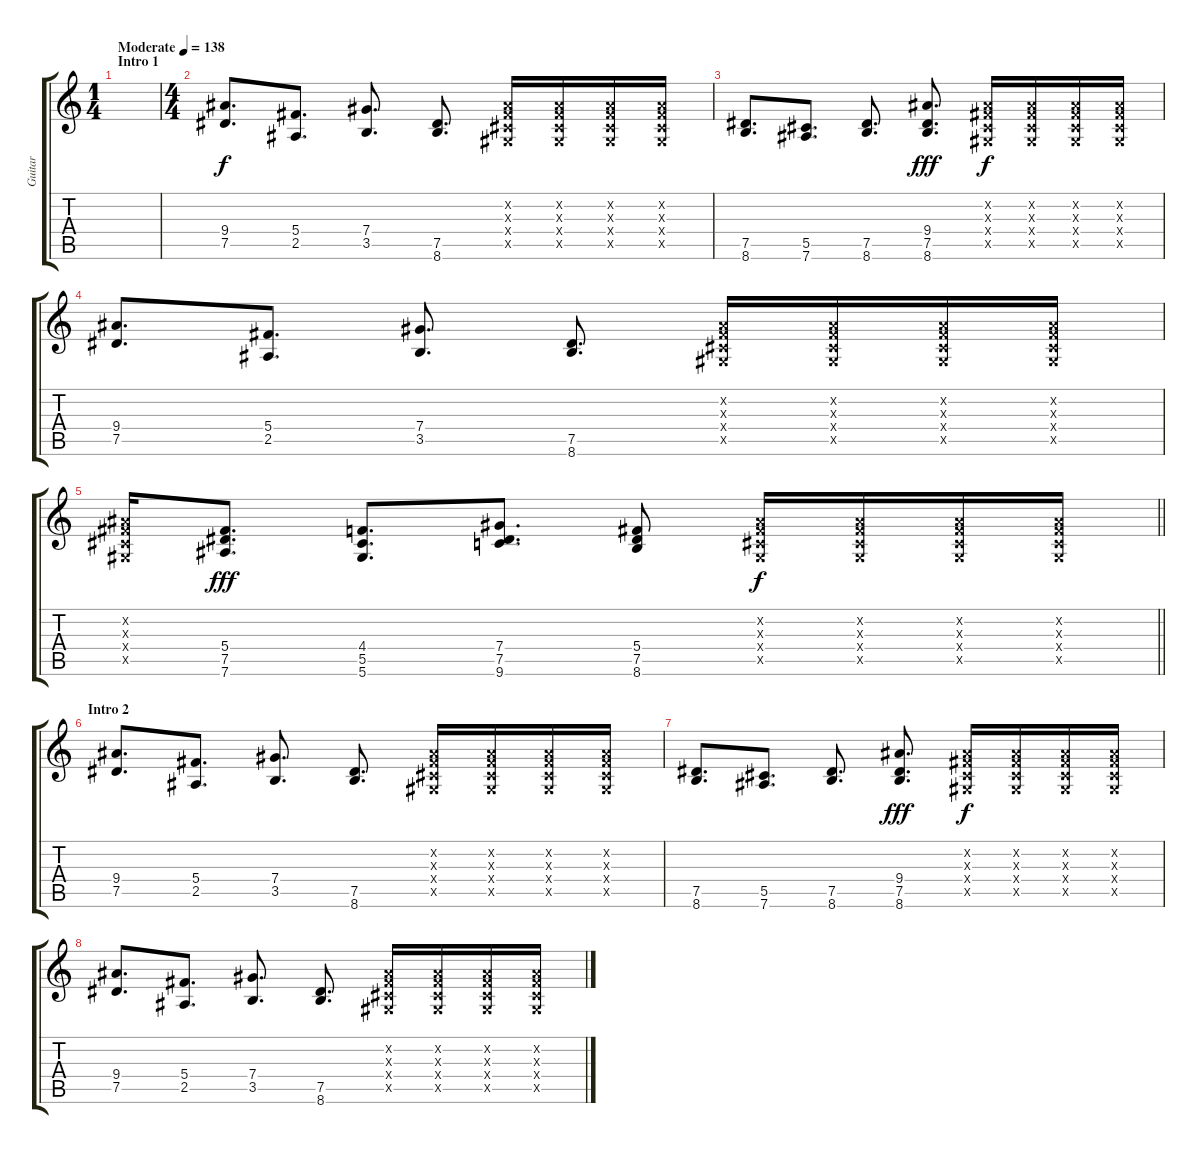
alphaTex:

\track ("Guitar" "Guitar") {instrument distortionguitar}
\staff {score tabs}
\tuning (Eb4 Bb3 Gb3 Db3 Ab2 Eb2) {hide}
\ts (1 4)
\section ("" "Intro 1")
\tempo (138 "Moderate")
\clef g2
\ks c
|
\ts (4 4)
(9.4 7.5).8{d} (5.4 2.5).8{d} (7.4 3.5).8{d} (7.5 8.6).8{d} (0.2{x} 0.3{x} 0.4{x} 0.5{x}).16 (0.2{x} 0.3{x} 0.4{x} 0.5{x}).16 (0.2{x} 0.3{x} 0.4{x} 0.5{x}).16 (0.2{x} 0.3{x} 0.4{x} 0.5{x}).16 |
(7.5 8.6).8{d} (5.5 7.6).8{d} (7.5 8.6).8{d} (9.4 7.5 8.6).8{d dy fff} (0.2{x} 0.3{x} 0.4{x} 0.5{x}).16{dy f} (0.2{x} 0.3{x} 0.4{x} 0.5{x}).16 (0.2{x} 0.3{x} 0.4{x} 0.5{x}).16 (0.2{x} 0.3{x} 0.4{x} 0.5{x}).16 |
(9.4 7.5).8{d} (5.4 2.5).8{d} (7.4 3.5).8{d} (7.5 8.6).8{d} (0.2{x} 0.3{x} 0.4{x} 0.5{x}).16 (0.2{x} 0.3{x} 0.4{x} 0.5{x}).16 (0.2{x} 0.3{x} 0.4{x} 0.5{x}).16 (0.2{x} 0.3{x} 0.4{x} 0.5{x}).16 |
\barLineRight lightlight
(0.2{x} 0.3{x} 0.4{x} 0.5{x}).16 (5.4 7.5 7.6).8{d dy fff} (4.4 5.5 5.6).8{d} (7.4 7.5 9.6).8{d} (5.4 7.5 8.6).8 (0.2{x} 0.3{x} 0.4{x} 0.5{x}).16{dy f} (0.2{x} 0.3{x} 0.4{x} 0.5{x}).16 (0.2{x} 0.3{x} 0.4{x} 0.5{x}).16 (0.2{x} 0.3{x} 0.4{x} 0.5{x}).16 |
\section ("" "Intro 2")
(9.4 7.5).8{d} (5.4 2.5).8{d} (7.4 3.5).8{d} (7.5 8.6).8{d} (0.2{x} 0.3{x} 0.4{x} 0.5{x}).16 (0.2{x} 0.3{x} 0.4{x} 0.5{x}).16 (0.2{x} 0.3{x} 0.4{x} 0.5{x}).16 (0.2{x} 0.3{x} 0.4{x} 0.5{x}).16 |
(7.5 8.6).8{d} (5.5 7.6).8{d} (7.5 8.6).8{d} (9.4 7.5 8.6).8{d dy fff} (0.2{x} 0.3{x} 0.4{x} 0.5{x}).16{dy f} (0.2{x} 0.3{x} 0.4{x} 0.5{x}).16 (0.2{x} 0.3{x} 0.4{x} 0.5{x}).16 (0.2{x} 0.3{x} 0.4{x} 0.5{x}).16 |
(9.4 7.5).8{d} (5.4 2.5).8{d} (7.4 3.5).8{d} (7.5 8.6).8{d} (0.2{x} 0.3{x} 0.4{x} 0.5{x}).16 (0.2{x} 0.3{x} 0.4{x} 0.5{x}).16 (0.2{x} 0.3{x} 0.4{x} 0.5{x}).16 (0.2{x} 0.3{x} 0.4{x} 0.5{x}).16
